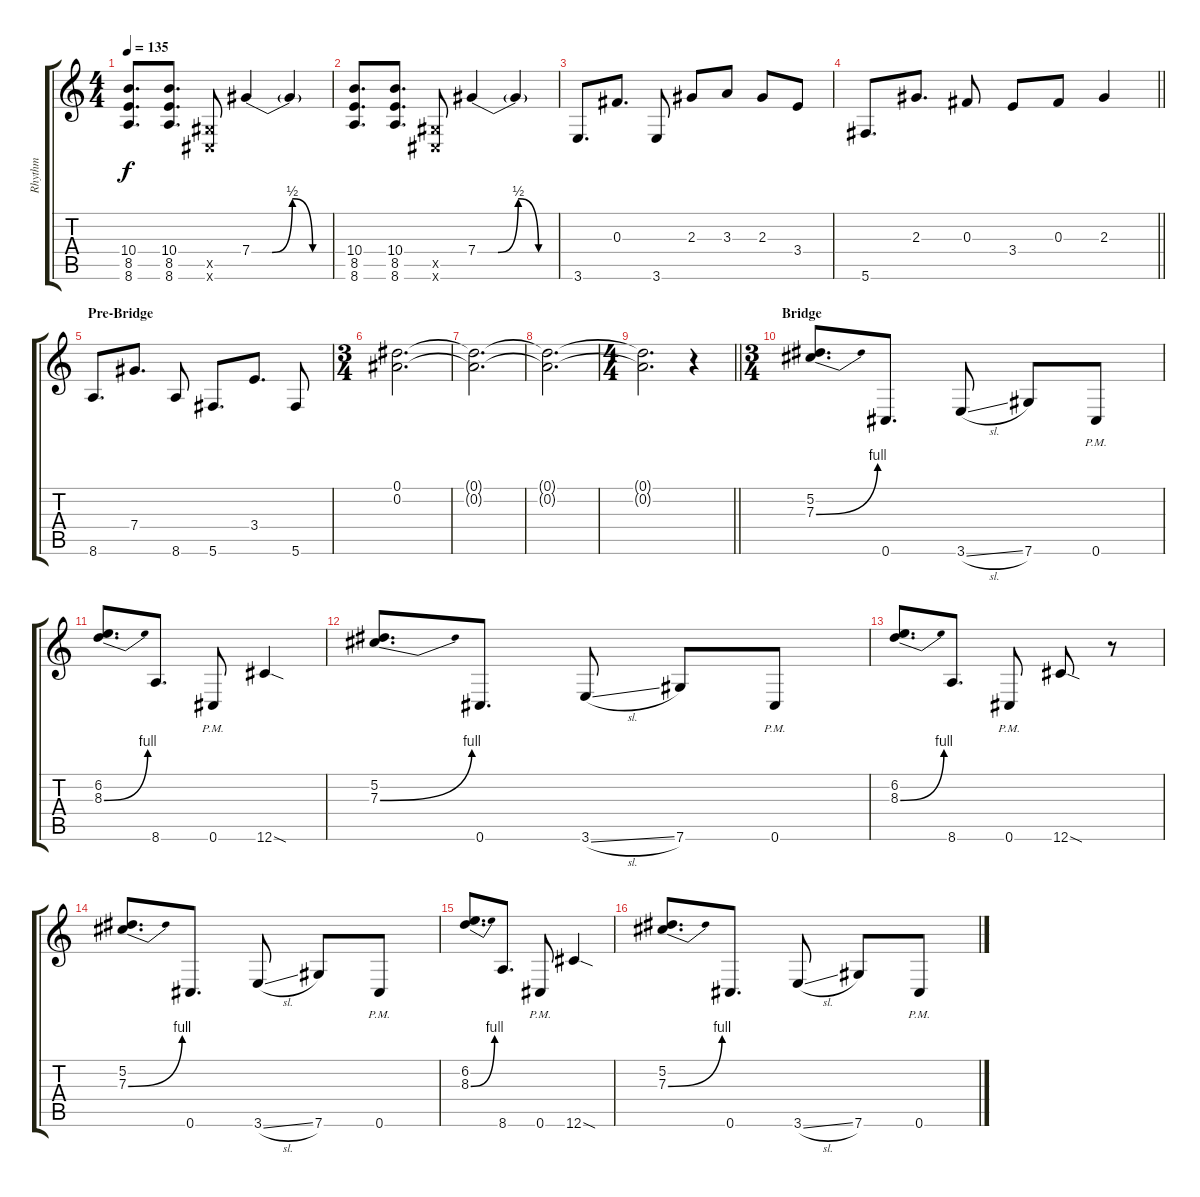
\track ("Rhythm" "Rhythm") {instrument distortionguitar}
\staff {score tabs}
\tuning (Eb4 Bb3 Gb3 Db3 Ab2 Db2) {hide}
\ts (4 4)
\tempo 135
\clef g2
\ks c
(10.4 8.5 8.6).8{d dy f} (10.4 8.5 8.6).8{d} (0.5{x} 0.6{x}).8 7.4{be (custom 0 0 15 0 30 2 45 0 60 0)}.4 7.4{t}.4 |
(10.4 8.5 8.6).8{d} (10.4 8.5 8.6).8{d} (0.5{x} 0.6{x}).8 7.4{be (custom 0 0 15 0 30 2 45 0 60 0)}.4 7.4{t}.4 |
3.6.8{d} 0.3.8{d} 3.6.8 2.3.8 3.3.8 2.3.8 3.4.8 |
\barLineRight lightlight
5.6.8{d} 2.3.8{d} 0.3.8 3.4.8 0.3.8 2.3.4 |
\section ("" "Pre-Bridge")
8.6.8{d} 7.4.8{d} 8.6.8 5.6.8{d} 3.4.8{d} 5.6.8 |
\ts (3 4)
(0.1 0.2).2{d} |
(0.1{t} 0.2{t}).2{d} |
(0.1{t} 0.2{t}).2{d} |
\ts (4 4)
\barLineRight lightlight
(0.1{t} 0.2{t}).2{d} r.4 |
\ts (3 4)
\section ("" "Bridge")
(5.2 7.3{be (bend 0 0 60 4)}).8{d} 0.6.8{d} 3.6{sl}.8 7.6.8 0.6{pm}.8 |
(6.2 8.3{be (bend 0 0 60 4)}).8{d} 8.6.8{d} 0.6{pm}.8 12.6{sod}.4 |
(5.2 7.3{be (bend 0 0 60 4)}).8{d} 0.6.8{d} 3.6{sl}.8 7.6.8 0.6{pm}.8 |
(6.2 8.3{be (bend 0 0 60 4)}).8{d} 8.6.8{d} 0.6{pm}.8 12.6{sod}.8 r.8 |
(5.2 7.3{be (bend 0 0 60 4)}).8{d} 0.6.8{d} 3.6{sl}.8 7.6.8 0.6{pm}.8 |
(6.2 8.3{be (bend 0 0 60 4)}).8{d} 8.6.8{d} 0.6{pm}.8 12.6{sod}.4 |
(5.2 7.3{be (bend 0 0 60 4)}).8{d} 0.6.8{d} 3.6{sl}.8 7.6.8 0.6{pm}.8
